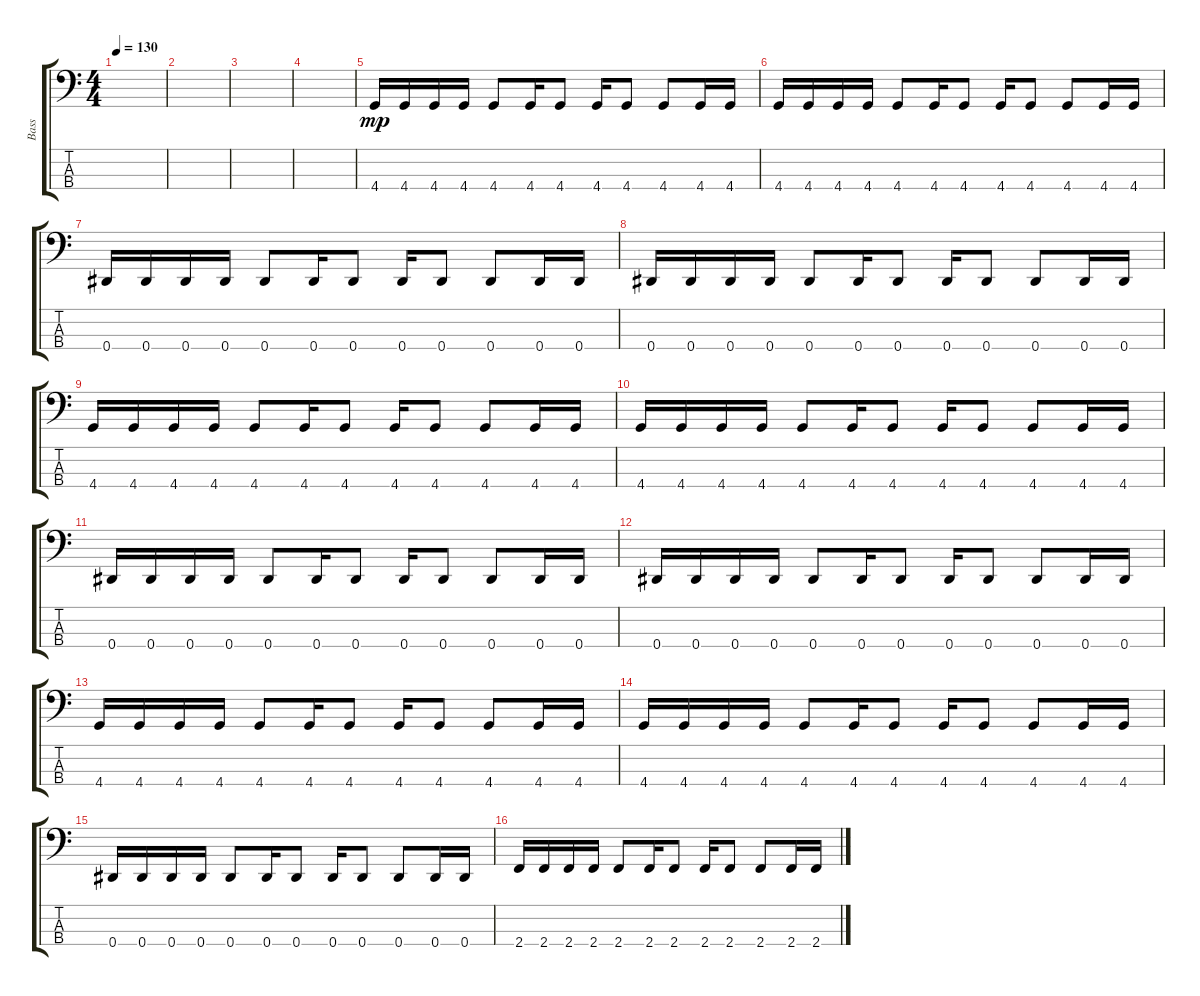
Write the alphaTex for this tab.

\track ("Bass" "Bass") {instrument electricbassfinger}
\staff {score tabs}
\tuning (Gb2 Db2 Ab1 Eb1) {hide}
\ts (4 4)
\tempo 130
\clef f4
\ks c
|
|
|
|
4.4.16{dy mp} 4.4.16 4.4.16 4.4.16 4.4.8 4.4.16 4.4.8 4.4.16 4.4.8 4.4.8 4.4.16 4.4.16 |
4.4.16 4.4.16 4.4.16 4.4.16 4.4.8 4.4.16 4.4.8 4.4.16 4.4.8 4.4.8 4.4.16 4.4.16 |
0.4.16 0.4.16 0.4.16 0.4.16 0.4.8 0.4.16 0.4.8 0.4.16 0.4.8 0.4.8 0.4.16 0.4.16 |
0.4.16 0.4.16 0.4.16 0.4.16 0.4.8 0.4.16 0.4.8 0.4.16 0.4.8 0.4.8 0.4.16 0.4.16 |
4.4.16 4.4.16 4.4.16 4.4.16 4.4.8 4.4.16 4.4.8 4.4.16 4.4.8 4.4.8 4.4.16 4.4.16 |
4.4.16 4.4.16 4.4.16 4.4.16 4.4.8 4.4.16 4.4.8 4.4.16 4.4.8 4.4.8 4.4.16 4.4.16 |
0.4.16 0.4.16 0.4.16 0.4.16 0.4.8 0.4.16 0.4.8 0.4.16 0.4.8 0.4.8 0.4.16 0.4.16 |
0.4.16 0.4.16 0.4.16 0.4.16 0.4.8 0.4.16 0.4.8 0.4.16 0.4.8 0.4.8 0.4.16 0.4.16 |
4.4.16 4.4.16 4.4.16 4.4.16 4.4.8 4.4.16 4.4.8 4.4.16 4.4.8 4.4.8 4.4.16 4.4.16 |
4.4.16 4.4.16 4.4.16 4.4.16 4.4.8 4.4.16 4.4.8 4.4.16 4.4.8 4.4.8 4.4.16 4.4.16 |
0.4.16 0.4.16 0.4.16 0.4.16 0.4.8 0.4.16 0.4.8 0.4.16 0.4.8 0.4.8 0.4.16 0.4.16 |
2.4.16 2.4.16 2.4.16 2.4.16 2.4.8 2.4.16 2.4.8 2.4.16 2.4.8 2.4.8 2.4.16 2.4.16
